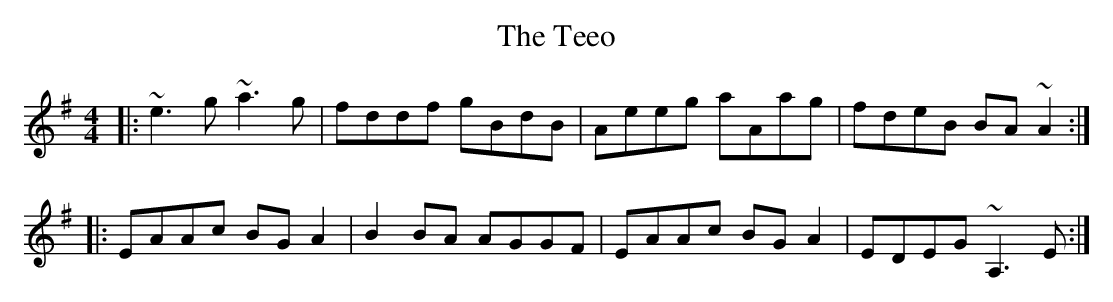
X:1
T: The Teeo
M: 4/4
L: 1/8
K: Ador
|:~e3 g ~a3 g|fddf gBdB|Aeeg aAag|fdeB BA ~A2:|
|:EAAc BG A2|B2 BA AGGF|EAAc BG A2|EDEG ~A,3 E:|
